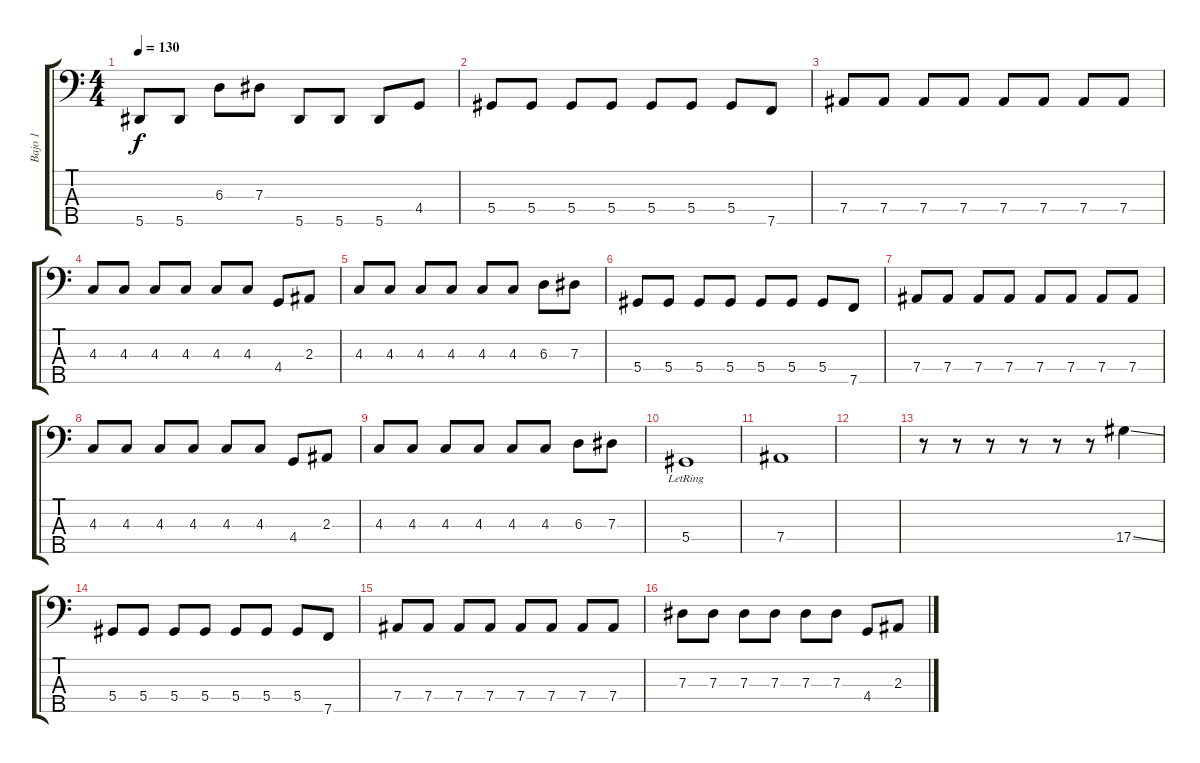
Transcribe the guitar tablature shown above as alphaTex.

\track ("Bajo 1" "Bajo 1") {instrument electricbasspick}
\staff {score tabs}
\tuning (Gb2 Db2 Ab1 Eb1 Bb0) {hide}
\ts (4 4)
\tempo 130
\clef f4
\ks c
5.5.8{dy f} 5.5.8 6.3.8 7.3.8 5.5.8 5.5.8 5.5.8 4.4.8 |
5.4.8 5.4.8 5.4.8 5.4.8 5.4.8 5.4.8 5.4.8 7.5.8 |
7.4.8 7.4.8 7.4.8 7.4.8 7.4.8 7.4.8 7.4.8 7.4.8 |
4.3.8 4.3.8 4.3.8 4.3.8 4.3.8 4.3.8 4.4.8 2.3.8 |
4.3.8 4.3.8 4.3.8 4.3.8 4.3.8 4.3.8 6.3.8 7.3.8 |
5.4.8 5.4.8 5.4.8 5.4.8 5.4.8 5.4.8 5.4.8 7.5.8 |
7.4.8 7.4.8 7.4.8 7.4.8 7.4.8 7.4.8 7.4.8 7.4.8 |
4.3.8 4.3.8 4.3.8 4.3.8 4.3.8 4.3.8 4.4.8 2.3.8 |
4.3.8 4.3.8 4.3.8 4.3.8 4.3.8 4.3.8 6.3.8 7.3.8 |
5.4{lr}.1 |
7.4.1 |
|
r.8 r.8 r.8 r.8 r.8 r.8 17.4{ss}.4 |
5.4.8 5.4.8 5.4.8 5.4.8 5.4.8 5.4.8 5.4.8 7.5.8 |
7.4.8 7.4.8 7.4.8 7.4.8 7.4.8 7.4.8 7.4.8 7.4.8 |
7.3.8 7.3.8 7.3.8 7.3.8 7.3.8 7.3.8 4.4.8 2.3.8
